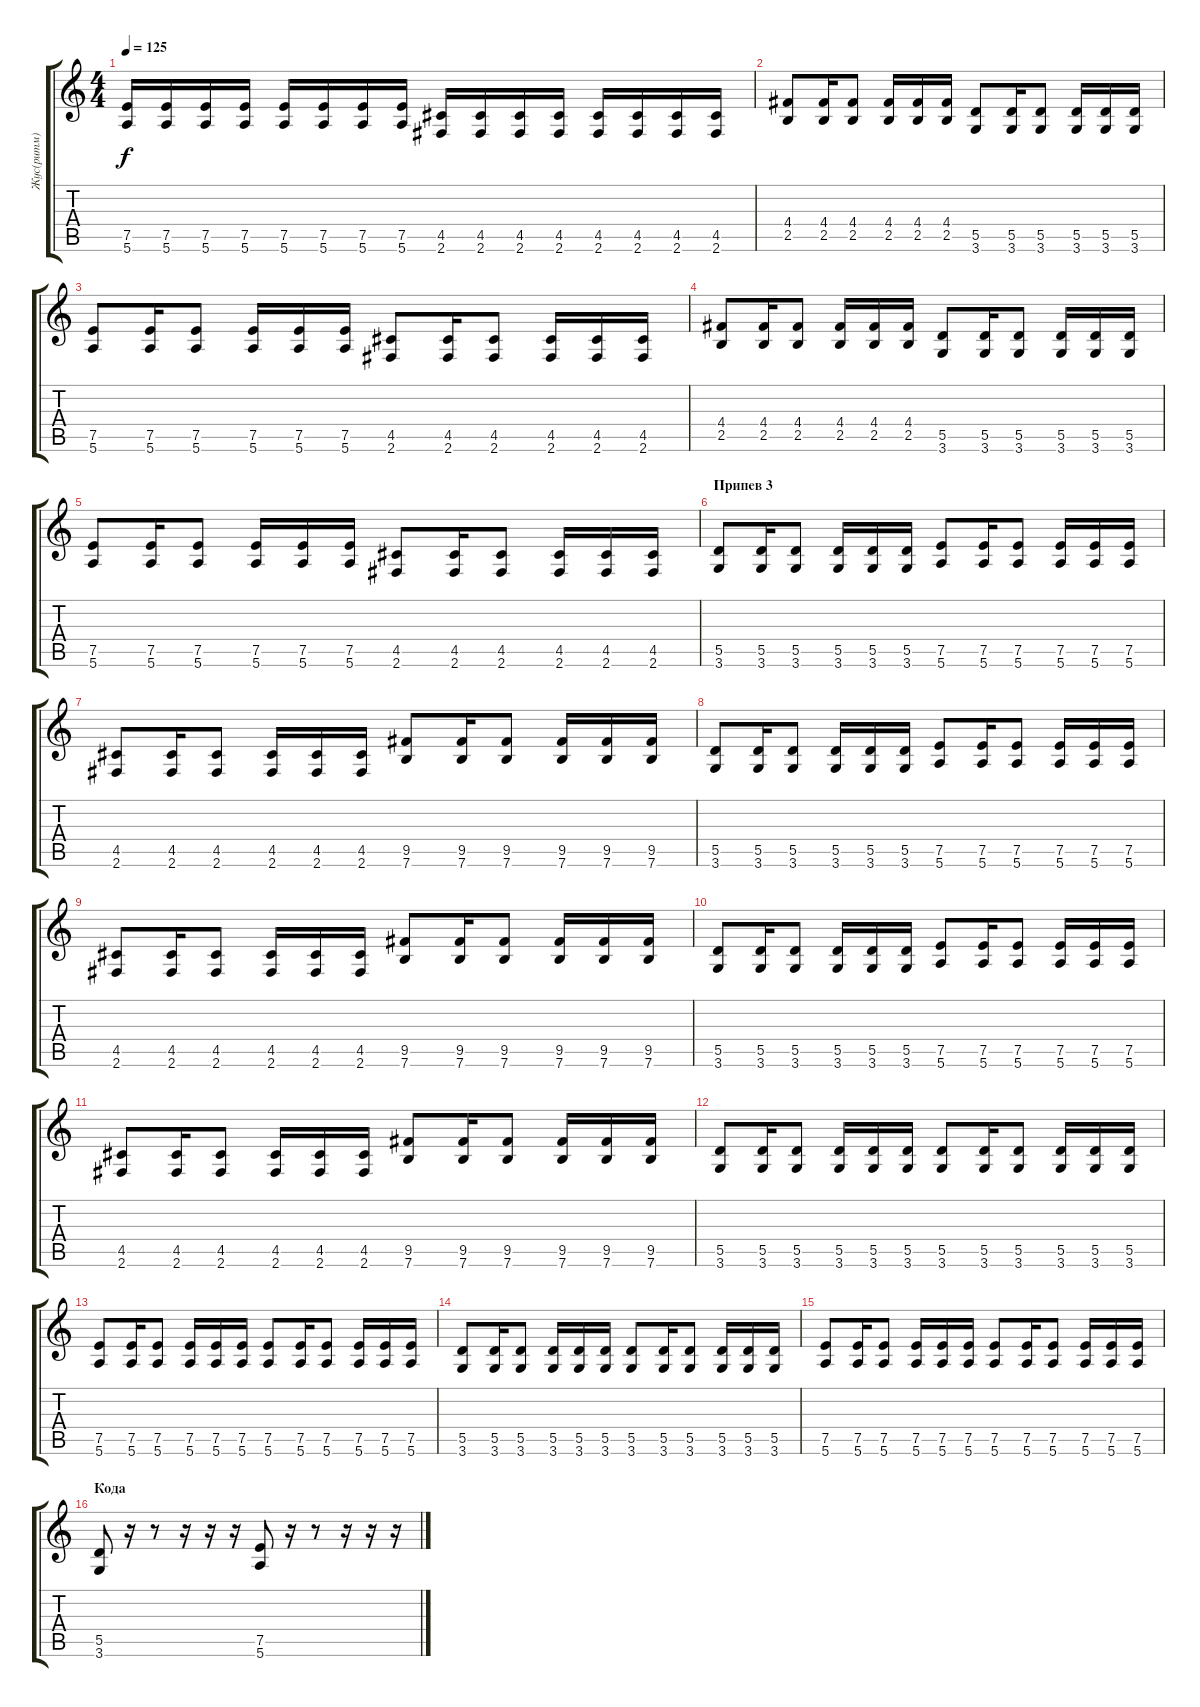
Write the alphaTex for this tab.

\track ("Жус(ритм)" "Жус(ритм)") {instrument distortionguitar}
\staff {score tabs}
\tuning (E4 B3 G3 D3 A2 E2) {hide}
\ts (4 4)
\tempo 125
\clef g2
\ks c
(7.5 5.6).16{dy f} (7.5 5.6).16 (7.5 5.6).16 (7.5 5.6).16 (7.5 5.6).16 (7.5 5.6).16 (7.5 5.6).16 (7.5 5.6).16 (4.5 2.6).16 (4.5 2.6).16 (4.5 2.6).16 (4.5 2.6).16 (4.5 2.6).16 (4.5 2.6).16 (4.5 2.6).16 (4.5 2.6).16 |
(4.4 2.5).8{instrument distortionguitar} (4.4 2.5).16 (4.4 2.5).8 (4.4 2.5).16 (4.4 2.5).16 (4.4 2.5).16 (5.5 3.6).8 (5.5 3.6).16 (5.5 3.6).8 (5.5 3.6).16 (5.5 3.6).16 (5.5 3.6).16 |
(7.5 5.6).8 (7.5 5.6).16 (7.5 5.6).8 (7.5 5.6).16 (7.5 5.6).16 (7.5 5.6).16 (4.5 2.6).8 (4.5 2.6).16 (4.5 2.6).8 (4.5 2.6).16 (4.5 2.6).16 (4.5 2.6).16 |
(4.4 2.5).8 (4.4 2.5).16 (4.4 2.5).8 (4.4 2.5).16 (4.4 2.5).16 (4.4 2.5).16 (5.5 3.6).8 (5.5 3.6).16 (5.5 3.6).8 (5.5 3.6).16 (5.5 3.6).16 (5.5 3.6).16 |
(7.5 5.6).8 (7.5 5.6).16 (7.5 5.6).8 (7.5 5.6).16 (7.5 5.6).16 (7.5 5.6).16 (4.5 2.6).8 (4.5 2.6).16 (4.5 2.6).8 (4.5 2.6).16 (4.5 2.6).16 (4.5 2.6).16 |
\section ("" "Припев 3")
(5.5 3.6).8 (5.5 3.6).16 (5.5 3.6).8 (5.5 3.6).16 (5.5 3.6).16 (5.5 3.6).16 (7.5 5.6).8 (7.5 5.6).16 (7.5 5.6).8 (7.5 5.6).16 (7.5 5.6).16 (7.5 5.6).16 |
(4.5 2.6).8 (4.5 2.6).16 (4.5 2.6).8 (4.5 2.6).16 (4.5 2.6).16 (4.5 2.6).16 (9.5 7.6).8 (9.5 7.6).16 (9.5 7.6).8 (9.5 7.6).16 (9.5 7.6).16 (9.5 7.6).16 |
(5.5 3.6).8 (5.5 3.6).16 (5.5 3.6).8 (5.5 3.6).16 (5.5 3.6).16 (5.5 3.6).16 (7.5 5.6).8 (7.5 5.6).16 (7.5 5.6).8 (7.5 5.6).16 (7.5 5.6).16 (7.5 5.6).16 |
(4.5 2.6).8 (4.5 2.6).16 (4.5 2.6).8 (4.5 2.6).16 (4.5 2.6).16 (4.5 2.6).16 (9.5 7.6).8 (9.5 7.6).16 (9.5 7.6).8 (9.5 7.6).16 (9.5 7.6).16 (9.5 7.6).16 |
(5.5 3.6).8 (5.5 3.6).16 (5.5 3.6).8 (5.5 3.6).16 (5.5 3.6).16 (5.5 3.6).16 (7.5 5.6).8 (7.5 5.6).16 (7.5 5.6).8 (7.5 5.6).16 (7.5 5.6).16 (7.5 5.6).16 |
(4.5 2.6).8 (4.5 2.6).16 (4.5 2.6).8 (4.5 2.6).16 (4.5 2.6).16 (4.5 2.6).16 (9.5 7.6).8 (9.5 7.6).16 (9.5 7.6).8 (9.5 7.6).16 (9.5 7.6).16 (9.5 7.6).16 |
(5.5 3.6).8 (5.5 3.6).16 (5.5 3.6).8 (5.5 3.6).16 (5.5 3.6).16 (5.5 3.6).16 (5.5 3.6).8 (5.5 3.6).16 (5.5 3.6).8 (5.5 3.6).16 (5.5 3.6).16 (5.5 3.6).16 |
(7.5 5.6).8 (7.5 5.6).16 (7.5 5.6).8 (7.5 5.6).16 (7.5 5.6).16 (7.5 5.6).16 (7.5 5.6).8 (7.5 5.6).16 (7.5 5.6).8 (7.5 5.6).16 (7.5 5.6).16 (7.5 5.6).16 |
(5.5 3.6).8 (5.5 3.6).16 (5.5 3.6).8 (5.5 3.6).16 (5.5 3.6).16 (5.5 3.6).16 (5.5 3.6).8 (5.5 3.6).16 (5.5 3.6).8 (5.5 3.6).16 (5.5 3.6).16 (5.5 3.6).16 |
(7.5 5.6).8 (7.5 5.6).16 (7.5 5.6).8 (7.5 5.6).16 (7.5 5.6).16 (7.5 5.6).16 (7.5 5.6).8 (7.5 5.6).16 (7.5 5.6).8 (7.5 5.6).16 (7.5 5.6).16 (7.5 5.6).16 |
\section ("" "Кода")
(5.5 3.6).8 r.16 r.8 r.16 r.16 r.16 (7.5 5.6).8 r.16 r.8 r.16 r.16 r.16
